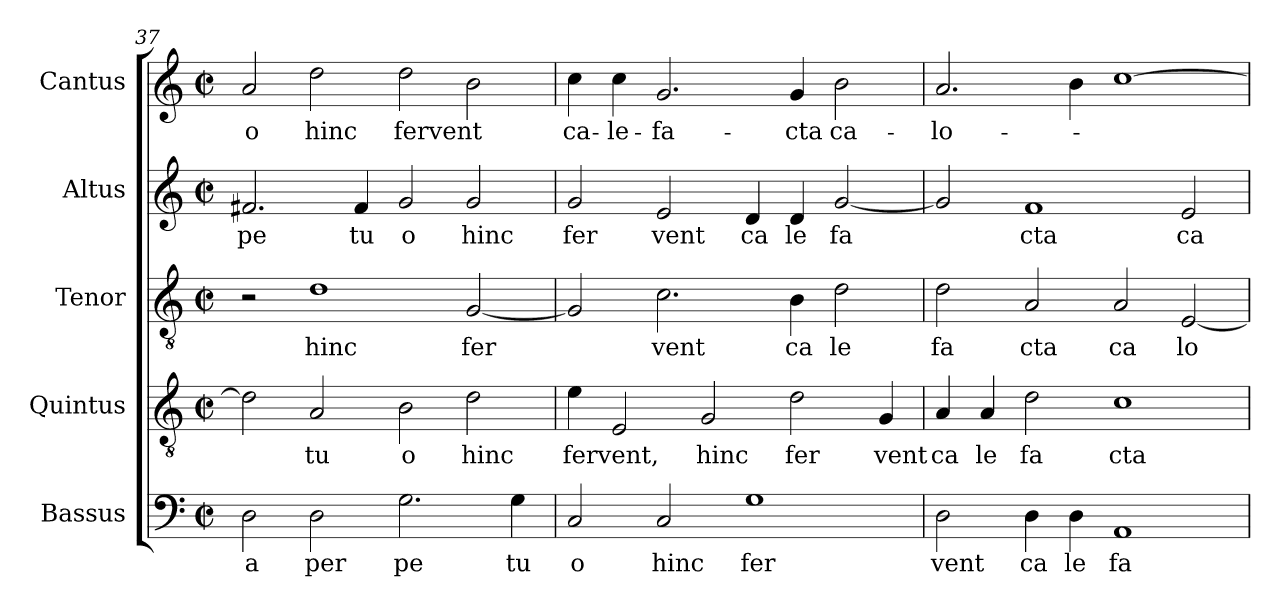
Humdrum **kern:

**kern	**text	**kern	**text	**kern	**text	**kern	**text	**kern	**text
*part5	*part5	*part4	*part4	*part3	*part3	*part2	*part2	*part1	*part1
*staff5	*staff5	*staff4	*staff4	*staff3	*staff3	*staff2	*staff2	*staff1	*staff1
*I"Bassus	*	*I"Quintus	*	*I"Tenor	*	*I"Altus	*	*I"Cantus	*
*clefF4	*	*clefGv2	*	*clefGv2	*	*clefG2	*	*clefG2	*
*M2/2	*	*M2/2	*	*M2/2	*	*M2/2	*	*M2/2	*
*met(c|)	*	*met(c|)	*	*met(c|)	*	*met(c|)	*	*met(c|)	*
=37	=37	=37	=37	=37	=37	=37	=37	=37	=37
!	!LO:LY:b:cj	!	!	!	!	!	!LO:LY:b:cj	!	!LO:LY:b:cj
2D\	a	2d\]	.	2r	.	2.f#X/	pe	2a/	-o
!	!LO:LY:b:cj	!	!LO:LY:b:cj	!	!LO:LY:b:cj	!	!	!	!LO:LY:b:cj
2D\	per	2A/	tu	1d	hinc	.	.	2dd\	hinc
!	!	!	!	!	!	!	!LO:LY:b:cj	!	!
.	.	.	.	.	.	4f#/	tu	.	.
!	!LO:LY:b:cj	!	!LO:LY:b:cj	!	!	!	!LO:LY:b:cj	!	!LO:LY:b
2.G\	pe	2B\	o	.	.	2g/	o	2dd\	fervent
!	!	!	!LO:LY:b:cj	!	!LO:LY:b	!	!LO:LY:b:cj	!	!
.	.	2d\	hinc	[<2G/	fer	2g/	hinc	2b\	.
!	!LO:LY:b:cj	!	!	!	!	!	!	!	!
4G\	tu	.	.	.	.	.	.	.	.
=38	=38	=38	=38	=38	=38	=38	=38	=38	=38
!	!LO:LY:b:cj	!	!LO:LY:b	!	!	!	!LO:LY:b:cj	!	!LO:LY:b:cj
2C/	o	4e\	fervent,	2G/]	.	2g/	fer	4cc\	ca-
!	!	!	!	!	!	!	!	!	!LO:LY:b:cj
.	.	2E/	.	.	.	.	.	4cc\	-le-
!	!LO:LY:b:cj	!	!	!	!LO:LY:b:cj	!	!LO:LY:b:cj	!	!LO:LY:b:cj
2C/	hinc	.	.	2.c\	vent	2e/	vent	2.g/	-fa-
!	!	!	!LO:LY:b:cj	!	!	!	!	!	!
.	.	2G/	hinc	.	.	.	.	.	.
!	!LO:LY:b:cj	!	!	!	!	!	!LO:LY:b:cj	!	!
1G	fer	.	.	.	.	4d/	ca	.	.
!	!	!	!LO:LY:b:cj	!	!LO:LY:b:cj	!	!LO:LY:b:cj	!	!LO:LY:b:cj
.	.	2d\	fer	4B\	ca	4d/	le	4g/	-cta
!	!	!	!	!	!LO:LY:b:cj	!	!LO:LY:b:cj	!	!LO:LY:b:cj
.	.	.	.	2d\	le	[<2g/	fa	2b\	ca-
!	!	!	!LO:LY:b:cj	!	!	!	!	!	!
.	.	4G/	vent	.	.	.	.	.	.
=39	=39	=39	=39	=39	=39	=39	=39	=39	=39
!	!LO:LY:b:cj	!	!LO:LY:b:cj	!	!LO:LY:b:cj	!	!	!	!LO:LY:b:cj
2D\	vent	4A/	ca	2d\	fa	2g/]	.	2.a/	-lo-
!	!	!	!LO:LY:b:cj	!	!	!	!	!	!
.	.	4A/	le	.	.	.	.	.	.
!	!LO:LY:b:cj	!	!LO:LY:b:cj	!	!LO:LY:b:cj	!	!LO:LY:b:cj	!	!
4D\	ca	2d\	fa	2A/	cta	1f	cta	.	.
!	!LO:LY:b:cj	!	!	!	!	!	!	!	!
4D\	le	.	.	.	.	.	.	4b\	.
!	!LO:LY:b:cj	!	!LO:LY:b:cj	!	!LO:LY:b:cj	!	!	!	!
1AA	fa	1c	cta	2A/	ca	.	.	[<1cc	.
!	!	!	!	!	!LO:LY:b:cj	!	!LO:LY:b:cj	!	!
.	.	.	.	[>2E/	lo	2e/	ca	.	.
=	=	=	=	=	=	=	=	=	=
*-	*-	*-	*-	*-	*-	*-	*-	*-	*-
